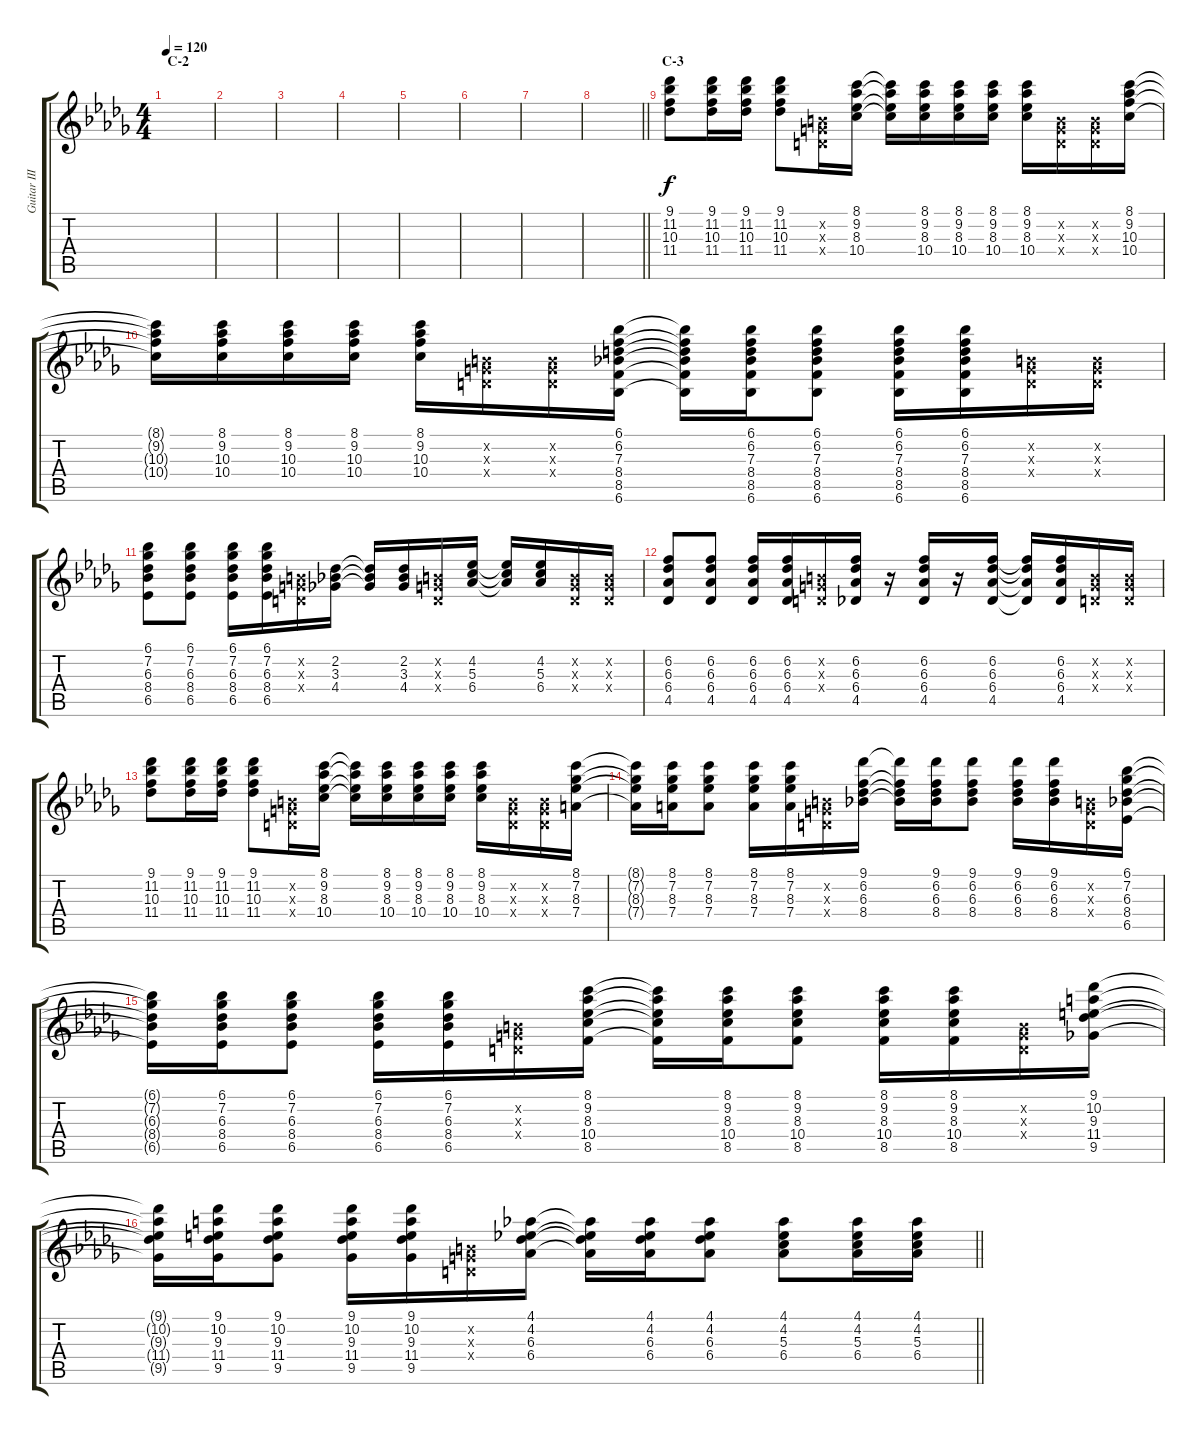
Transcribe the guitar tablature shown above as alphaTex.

\track ("Guitar III (Nakano Azusa)" "Guitar III") {instrument acousticguitarsteel}
\staff {score tabs}
\tuning (E4 B3 G3 D3 A2 E2) {hide}
\ts (4 4)
\section ("" "C-2")
\tempo 120
\clef g2
\ks db
|
|
|
|
|
|
|
\barLineRight lightlight
|
\section ("" "C-3")
(9.1 11.2 10.3 11.4).8{volume 8} (9.1 11.2 10.3 11.4).16 (9.1 11.2 10.3 11.4).16 (9.1 11.2 10.3 11.4).8 (0.2{x} 0.3{x} 0.4{x}).16 (8.1 9.2 8.3 10.4).16 (8.1{t} 9.2{t} 8.3{t} 10.4{t}).16 (8.1 9.2 8.3 10.4).16 (8.1 9.2 8.3 10.4).16 (8.1 9.2 8.3 10.4).16 (8.1 9.2 8.3 10.4).16 (0.2{x} 0.3{x} 0.4{x}).16 (0.2{x} 0.3{x} 0.4{x}).16 (8.1 9.2 10.3 10.4).16 |
(8.1{t} 9.2{t} 10.3{t} 10.4{t}).16 (8.1 9.2 10.3 10.4).16 (8.1 9.2 10.3 10.4).16 (8.1 9.2 10.3 10.4).16 (8.1 9.2 10.3 10.4).16 (0.2{x} 0.3{x} 0.4{x}).16 (0.2{x} 0.3{x} 0.4{x}).16 (6.1 6.2 7.3 8.4 8.5 6.6).16 (6.1{t} 6.2{t} 7.3{t} 8.4{t} 8.5{t} 6.6{t}).16 (6.1 6.2 7.3 8.4 8.5 6.6).16 (6.1 6.2 7.3 8.4 8.5 6.6).8 (6.1 6.2 7.3 8.4 8.5 6.6).16 (6.1 6.2 7.3 8.4 8.5 6.6).16 (0.2{x} 0.3{x} 0.4{x}).16 (0.2{x} 0.3{x} 0.4{x}).16 |
(6.1 7.2 6.3 8.4 6.5).8 (6.1 7.2 6.3 8.4 6.5).8 (6.1 7.2 6.3 8.4 6.5).16 (6.1 7.2 6.3 8.4 6.5).16 (0.2{x} 0.3{x} 0.4{x}).16 (2.2 3.3 4.4).16 (2.2{t} 3.3{t} 4.4{t}).16 (2.2 3.3 4.4).16 (0.2{x} 0.3{x} 0.4{x}).16 (4.2 5.3 6.4).16 (4.2{t} 5.3{t} 6.4{t}).16 (4.2 5.3 6.4).16 (0.2{x} 0.3{x} 0.4{x}).16 (0.2{x} 0.3{x} 0.4{x}).16 |
(6.2 6.3 6.4 4.5).8 (6.2 6.3 6.4 4.5).8 (6.2 6.3 6.4 4.5).16 (6.2 6.3 6.4 4.5).16 (0.2{x} 0.3{x} 0.4{x}).16 (6.2 6.3 6.4 4.5).16 r.16 (6.2 6.3 6.4 4.5).16 r.16 (6.2 6.3 6.4 4.5).16 (6.2{t} 6.3{t} 6.4{t} 4.5{t}).16 (6.2 6.3 6.4 4.5).16 (0.2{x} 0.3{x} 0.4{x}).16 (0.2{x} 0.3{x} 0.4{x}).16 |
(9.1 11.2 10.3 11.4).8 (9.1 11.2 10.3 11.4).16 (9.1 11.2 10.3 11.4).16 (9.1 11.2 10.3 11.4).8 (0.2{x} 0.3{x} 0.4{x}).16 (8.1 9.2 8.3 10.4).16 (8.1{t} 9.2{t} 8.3{t} 10.4{t}).16 (8.1 9.2 8.3 10.4).16 (8.1 9.2 8.3 10.4).16 (8.1 9.2 8.3 10.4).16 (8.1 9.2 8.3 10.4).16 (0.2{x} 0.3{x} 0.4{x}).16 (0.2{x} 0.3{x} 0.4{x}).16 (8.1 7.2 8.3 7.4).16 |
(8.1{t} 7.2{t} 8.3{t} 7.4{t}).16 (8.1 7.2 8.3 7.4).16 (8.1 7.2 8.3 7.4).8 (8.1 7.2 8.3 7.4).16 (8.1 7.2 8.3 7.4).16 (0.2{x} 0.3{x} 0.4{x}).16 (9.1 6.2 6.3 8.4).16 (9.1{t} 6.2{t} 6.3{t} 8.4{t}).16 (9.1 6.2 6.3 8.4).16 (9.1 6.2 6.3 8.4).8 (9.1 6.2 6.3 8.4).16 (9.1 6.2 6.3 8.4).16 (0.2{x} 0.3{x} 0.4{x}).16 (6.1 7.2 6.3 8.4 6.5).16 |
(6.1{t} 7.2{t} 6.3{t} 8.4{t} 6.5{t}).16 (6.1 7.2 6.3 8.4 6.5).16 (6.1 7.2 6.3 8.4 6.5).8 (6.1 7.2 6.3 8.4 6.5).16 (6.1 7.2 6.3 8.4 6.5).16 (0.2{x} 0.3{x} 0.4{x}).16 (8.1 9.2 8.3 10.4 8.5).16 (8.1{t} 9.2{t} 8.3{t} 10.4{t} 8.5{t}).16 (8.1 9.2 8.3 10.4 8.5).16 (8.1 9.2 8.3 10.4 8.5).8 (8.1 9.2 8.3 10.4 8.5).16 (8.1 9.2 8.3 10.4 8.5).16 (0.2{x} 0.3{x} 0.4{x}).16 (9.1 10.2 9.3 11.4 9.5).16 |
\barLineRight lightlight
(9.1{t} 10.2{t} 9.3{t} 11.4{t} 9.5{t}).16 (9.1 10.2 9.3 11.4 9.5).16 (9.1 10.2 9.3 11.4 9.5).8 (9.1 10.2 9.3 11.4 9.5).16 (9.1 10.2 9.3 11.4 9.5).16 (0.2{x} 0.3{x} 0.4{x}).16 (4.1 4.2 6.3 6.4).16 (4.1{t} 4.2{t} 6.3{t} 6.4{t}).16 (4.1 4.2 6.3 6.4).16 (4.1 4.2 6.3 6.4).8 (4.1 4.2 5.3 6.4).8 (4.1 4.2 5.3 6.4).16 (4.1 4.2 5.3 6.4).16
